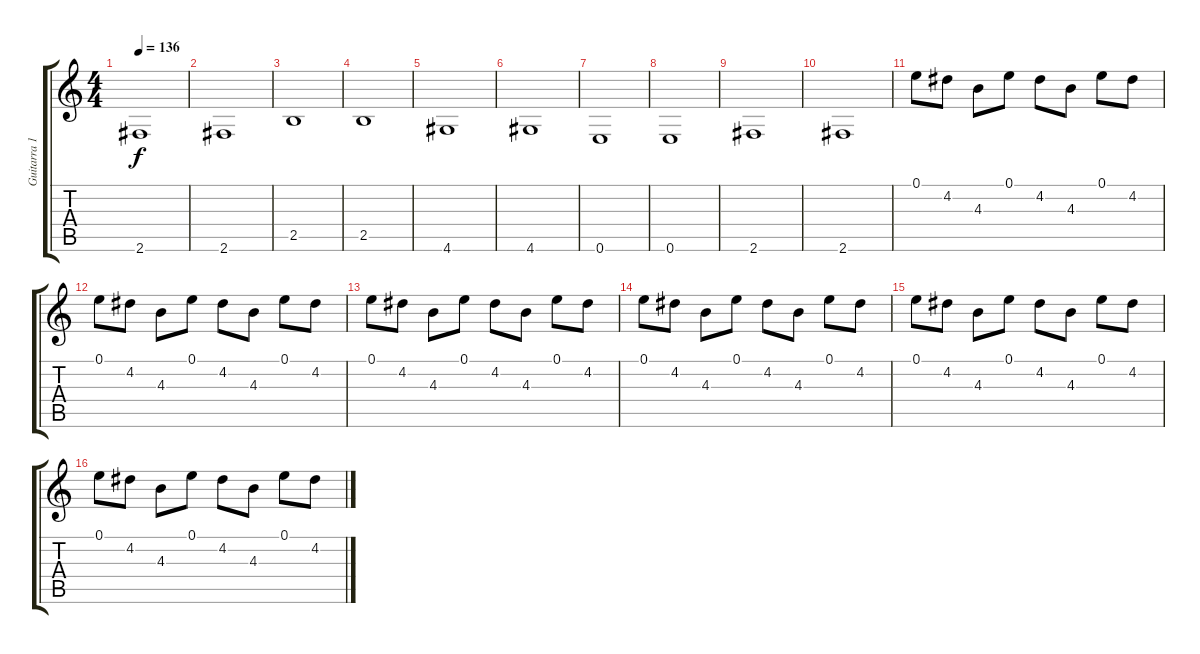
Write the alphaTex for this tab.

\track ("Guitarra 1" "Guitarra 1") {instrument distortionguitar}
\staff {score tabs}
\tuning (E4 B3 G3 D3 A2 E2) {hide}
\ts (4 4)
\tempo 136
\clef g2
\ks c
2.6.1{dy f} |
2.6.1 |
2.5.1 |
2.5.1 |
4.6.1 |
4.6.1 |
0.6.1 |
0.6.1 |
2.6.1 |
2.6.1 |
0.1.8 4.2.8 4.3.8 0.1.8 4.2.8 4.3.8 0.1.8 4.2.8 |
0.1.8 4.2.8 4.3.8 0.1.8 4.2.8 4.3.8 0.1.8 4.2.8 |
0.1.8 4.2.8 4.3.8 0.1.8 4.2.8 4.3.8 0.1.8 4.2.8 |
0.1.8 4.2.8 4.3.8 0.1.8 4.2.8 4.3.8 0.1.8 4.2.8 |
0.1.8 4.2.8 4.3.8 0.1.8 4.2.8 4.3.8 0.1.8 4.2.8 |
0.1.8 4.2.8 4.3.8 0.1.8 4.2.8 4.3.8 0.1.8 4.2.8
